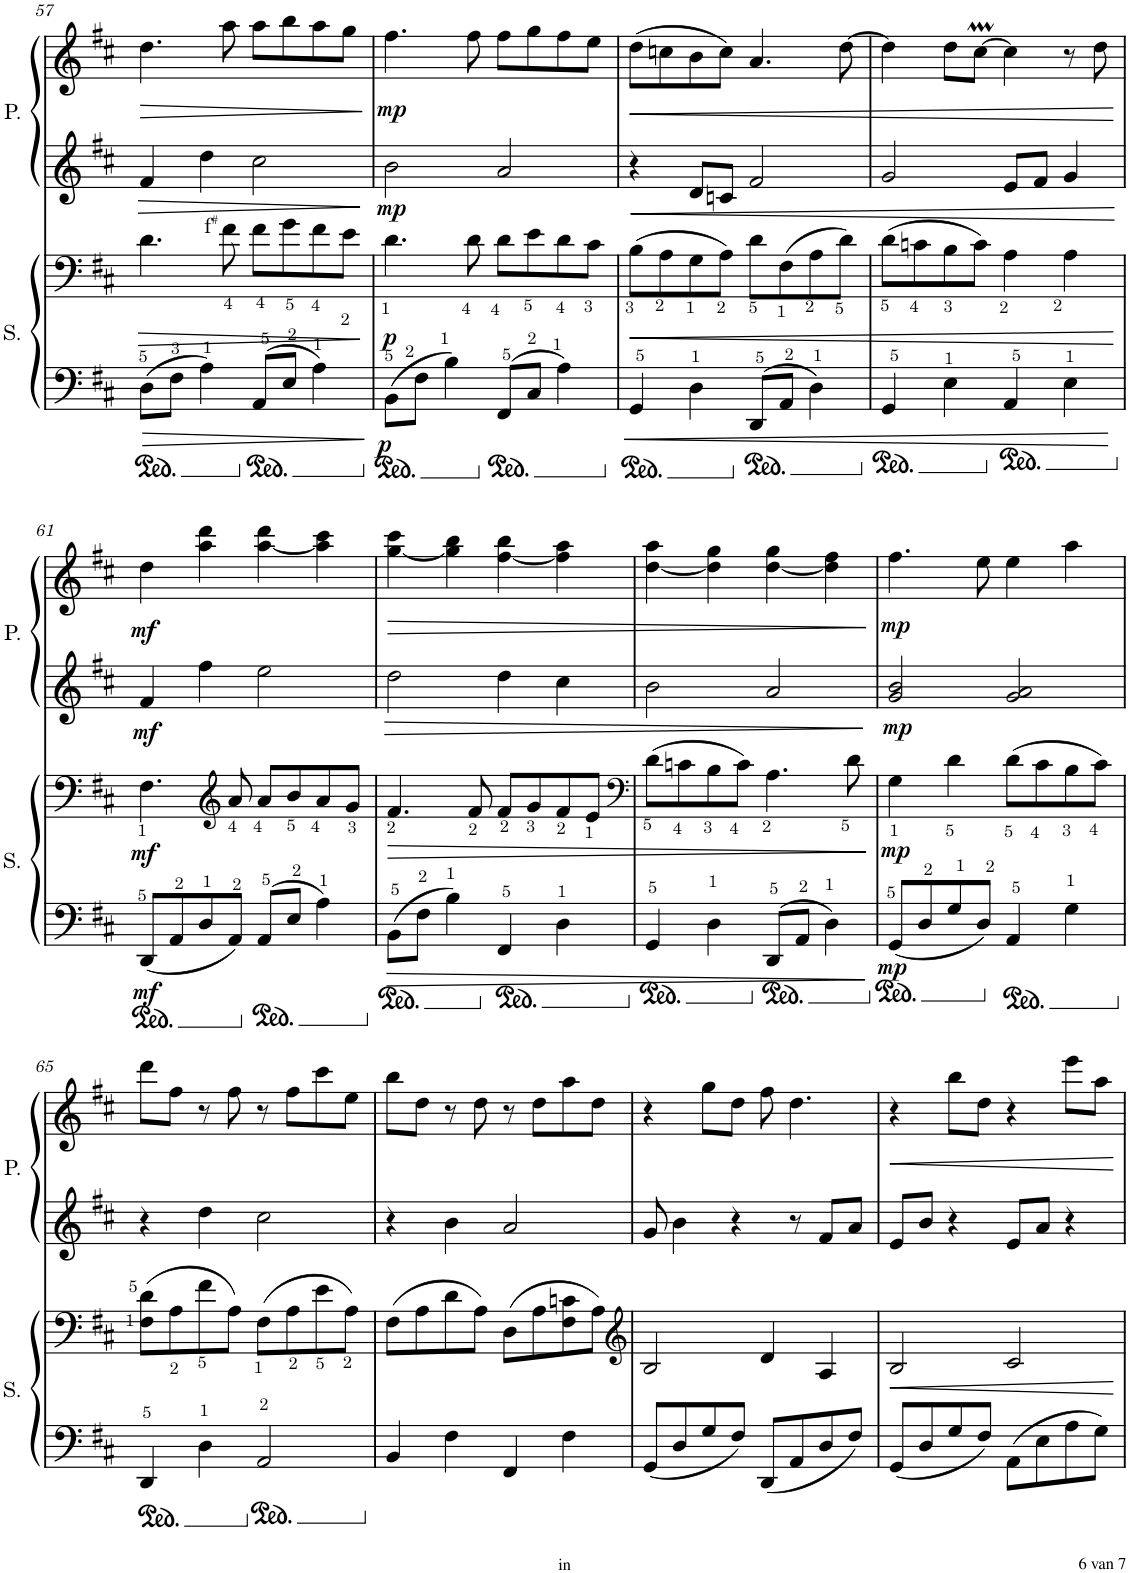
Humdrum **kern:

**kern	**kern	**dynam	**kern	**kern	**dynam
*part2	*part2	*part2	*part1	*part1	*part1
*staff4	*staff3	*staff3/4	*staff2	*staff1	*staff1/2
*I"Secondo	*	*	*I"Primo	*	*
*I'S.	*	*	*I'P.	*	*
!!LO:PB:g=z
*clefF4	*clefF4	*	*clefG2	*clefG2	*
*k[f#c#]	*k[f#c#]	*	*k[f#c#]	*k[f#c#]	*
*M4/4	*M4/4	*	*M4/4	*M4/4	*
=57	=57	=57	=57	=57	=57
!	!	!LO:HP:b	!	!	!LO:HP:b
8D>\L	4.d\	>	4f#/	4.dd\	>
8F#>\J	.	.	.	.	.
4A>\	.	.	4dd\	.	.
!	!LO:TX:a:t=f	!	!	!	!
!	!LO:TX:a:t=#	!	!	!	!
.	8f#<\	.	.	8aa\	.
8AA>/L	8f#<\L	.	2cc#\	8aa\L	.
8E>/J	8g\	.	.	8bb\	.
4A\	8f#\	.	.	8aa\	.
.	8e<\J	.	.	8gg\J	.
.	.	]	.	.	]
=58	=58	=58	=58	=58	=58
!	!	!LO:DY:b=2	!	!	!
!	!	!LO:DY:n=1:b	!	!	!
!	!	!LO:DY:n=2:b	!	!	!LO:DY:b
8BB\L	4.d\	p p mp	2b\	4.ff#\	mp
8F#\J	.	.	.	.	.
4B\	.	.	.	.	.
.	8d\	.	.	8ff#\	.
8FF#/L	8d\L	.	2a/	8ff#\L	.
8C#/J	8e\	.	.	8gg\	.
4A\	8d\	.	.	8ff#\	.
.	8c#\J	.	.	8ee\J	.
=59	=59	=59	=59	=59	=59
!	!	!LO:HP:b	!	!	!LO:HP:b
4GG/	(8B\L	<	4r	(8dd\L	<
.	8A\	.	.	8ccn\	.
4D\	8G\	.	8d/L	8b\	.
.	8A\J)	.	8cn/J	8cc\J)	.
8DD/L	8d\L	.	2f#/	4.a/	.
8AA/J	(8F#\	.	.	.	.
4D\	8A\	.	.	.	.
.	8d\J)	.	.	[8dd\	.
=60	=60	=60	=60	=60	=60
4GG/	(8d\L	.	2g/	4dd\]	.
.	8cn\	.	.	.	.
4E\	8B\	.	.	8dd\L	.
.	8c\J)	.	.	[8cc#m\J	.
4AA/	4A\	.	8e/L	4cc#\]	.
.	.	.	8f#/J	.	.
4E\	4A\	.	4g/	8r	.
.	.	.	.	8dd\	.
.	.	[	.	.	[
!!LO:LB:g=z
=61	=61	=61	=61	=61	=61
!	!	!LO:DY:b=2	!	!	!
!	!	!LO:DY:n=1:b	!	!	!LO:DY:b=2
!	!	!	!	!	!LO:DY:n=1:b
8DD>/L	4.F#\	mf mf	4f#/	4dd\	mf mf
8AA/	.	.	.	.	.
8D/	.	.	4ff#\	4aa\ 4ddd\	.
*	*clefG2	*	*	*	*
8AA/J	8a/	.	.	.	.
8AA/L	8a/L	.	2ee\	[4aa\ 4ddd\	.
8E/J	8b/	.	.	.	.
4A\	8a/	.	.	4aa\] 4ccc#\	.
.	8g/J	.	.	.	.
=62	=62	=62	=62	=62	=62
!	!	!LO:HP:b	!	!	!LO:HP:b
8BB\L	4.f#/	>	2dd\	[4gg\ 4ccc#\	>
8F#\J	.	.	.	.	.
4B\	.	.	.	4gg\] 4bb\	.
.	8f#/	.	.	.	.
4FF#/	8f#/L	.	4dd\	[4ff#\ 4bb\	.
.	8g/	.	.	.	.
4D\	8f#/	.	4cc#\	4ff#\] 4aa\	.
.	8e/J	.	.	.	.
=63	=63	=63	=63	=63	=63
*	*clefF4	*	*	*	*
4GG/	(8d\L	.	2b\	[4dd\ 4aa\	.
.	8cn\	.	.	.	.
4D\	8B\	.	.	4dd\] 4gg\	.
.	8c\J)	.	.	.	.
8DD/L	4.A\	.	2a/	[4dd\ 4gg\	.
8AA/J	.	.	.	.	.
4D\	.	.	.	4dd\] 4ff#\	.
.	8d\	.	.	.	.
.	.	]	.	.	]
=64	=64	=64	=64	=64	=64
!	!	!LO:DY:b=2	!	!	!
!	!	!LO:DY:n=1:b	!	!	!LO:DY:b=2
!	!	!	!	!	!LO:DY:n=1:b
8GG/L	4G\	mp mp	2g/ 2b/	4.ff#\	mp mp
8D/	.	.	.	.	.
8G/	4d\	.	.	.	.
8D/J	.	.	.	8ee\	.
4AA/	(8d\L	.	2g/ 2a/	4ee\	.
.	8c#\	.	.	.	.
4G\	8B\	.	.	4aa\	.
.	8c#\J)	.	.	.	.
!!LO:LB:g=z
=65	=65	=65	=65	=65	=65
4DD/	(8F#\ 8d\L	.	4r	8ddd\L	.
.	8A\	.	.	8ff#\J	.
4D\	8f#\	.	4dd\	8r	.
.	8A\J)	.	.	8ff#\	.
2AA/	(8F#\L	.	2cc#\	8r	.
.	8A\	.	.	8ff#\L	.
.	8e\	.	.	8ccc#\	.
.	8A\J)	.	.	8ee\J	.
=66	=66	=66	=66	=66	=66
4BB/	(8F#\L	.	4r	8bb\L	.
.	8A\	.	.	8dd\J	.
4F#\	8d\	.	4b\	8r	.
.	8A\J)	.	.	8dd\	.
4FF#/	(8D\L	.	2a/	8r	.
.	8A\	.	.	8dd\L	.
4F#\	8F#\ 8cn\	.	.	8aa\	.
.	8A\J)	.	.	8dd\J	.
=67	=67	=67	=67	=67	=67
*	*clefG2	*	*	*	*
8GG/L	2B/	.	8g/	4r	.
8D/	.	.	4b\	.	.
8G/	.	.	.	8gg\L	.
8F#/J	.	.	4r	8dd\J	.
8DD/L	4d/	.	.	8ff#\	.
8AA/	.	.	8r	4.dd\	.
8D/	4A/	.	8f#/L	.	.
8F#/J	.	.	8a/J	.	.
=68	=68	=68	=68	=68	=68
!	!	!LO:HP:b	!	!	!LO:HP:b
8GG/L	2B/	<	8e/L	4r	<
8D/	.	.	8b/J	.	.
8G/	.	.	4r	8bb\L	.
8F#/J	.	.	.	8dd\J	.
8AA\L	2c#/	.	8e/L	4r	.
8E\	.	.	8a/J	.	.
8A\	.	.	4r	8eee\L	.
8G\J	.	.	.	8aa\J	.
.	.	[	.	.	[
=	=	=	=	=	=
*-	*-	*-	*-	*-	*-
